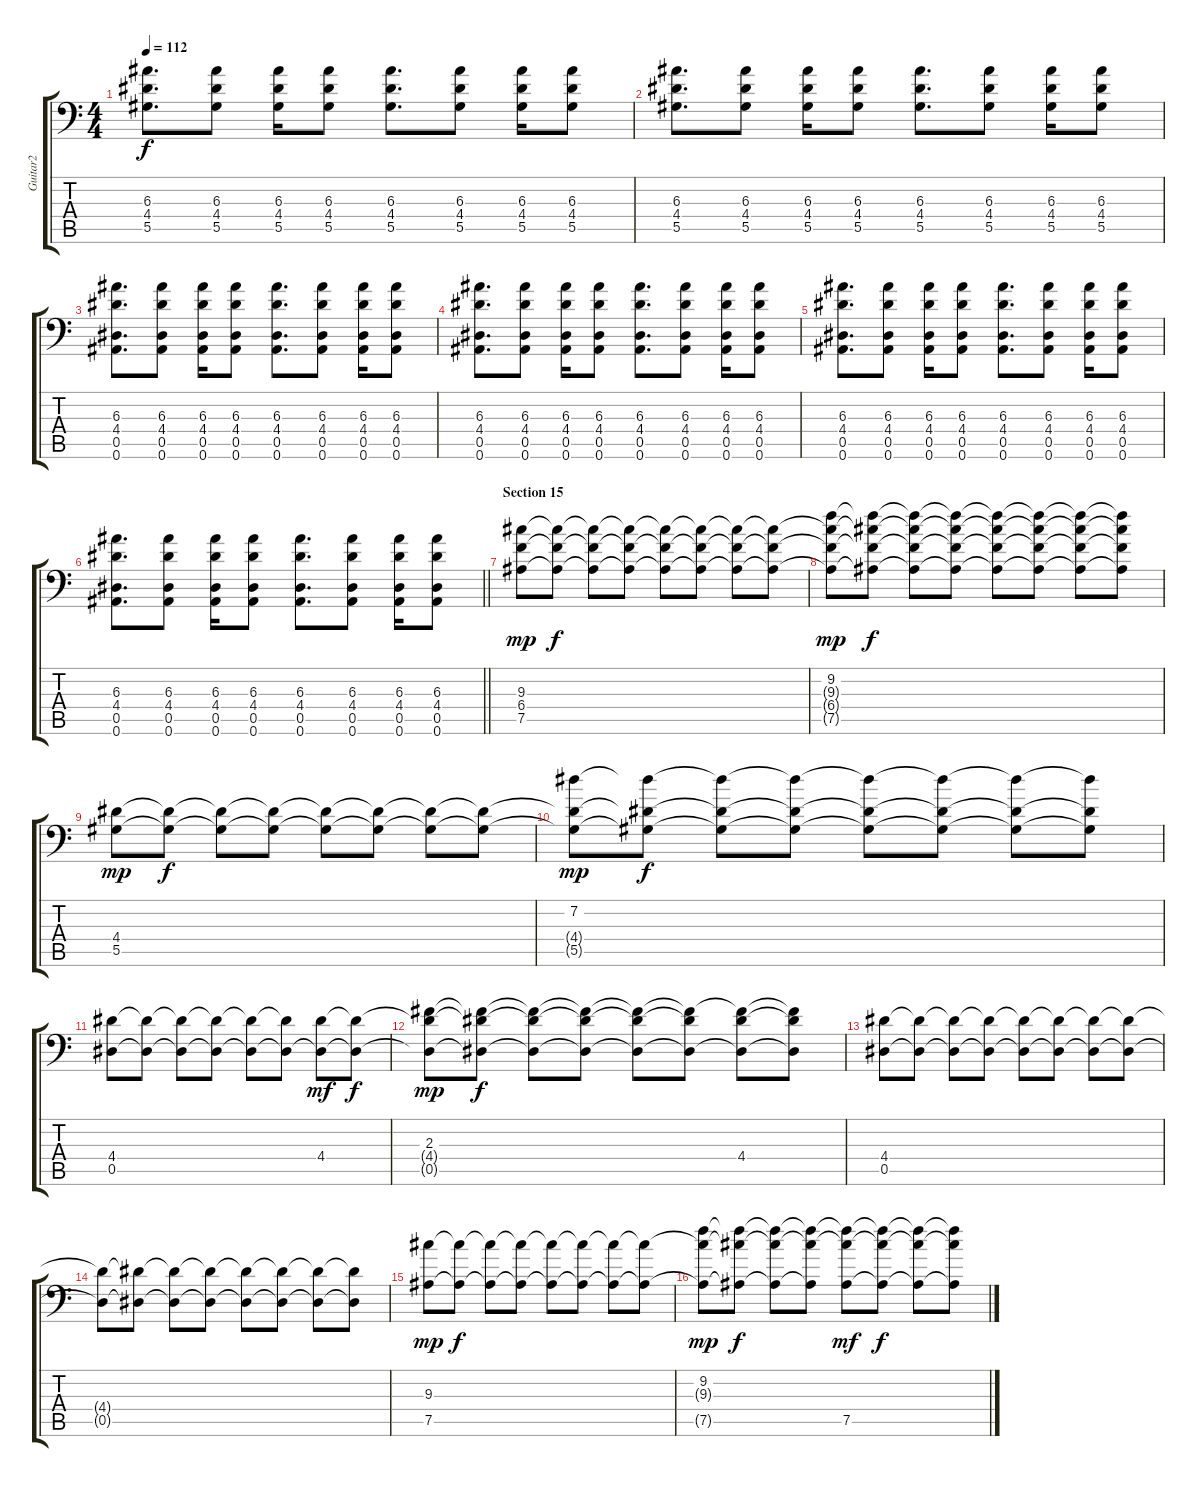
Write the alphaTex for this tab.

\track ("Guitar2" "Guitar2") {instrument overdrivenguitar}
\staff {score tabs}
\tuning (B3 Ab3 E3 B2 Eb2 Bb1) {hide}
\ts (4 4)
\tempo 112
\clef f4
\ks c
(6.3 4.4 5.5).8{d dy f} (6.3 4.4 5.5).8 (6.3 4.4 5.5).16 (6.3 4.4 5.5).8 (6.3 4.4 5.5).8{d} (6.3 4.4 5.5).8 (6.3 4.4 5.5).16 (6.3 4.4 5.5).8 |
(6.3 4.4 5.5).8{d} (6.3 4.4 5.5).8 (6.3 4.4 5.5).16 (6.3 4.4 5.5).8 (6.3 4.4 5.5).8{d} (6.3 4.4 5.5).8 (6.3 4.4 5.5).16 (6.3 4.4 5.5).8 |
(6.3 4.4 0.5 0.6).8{d} (6.3 4.4 0.5 0.6).8 (6.3 4.4 0.5 0.6).16 (6.3 4.4 0.5 0.6).8 (6.3 4.4 0.5 0.6).8{d} (6.3 4.4 0.5 0.6).8 (6.3 4.4 0.5 0.6).16 (6.3 4.4 0.5 0.6).8 |
(6.3 4.4 0.5 0.6).8{d} (6.3 4.4 0.5 0.6).8 (6.3 4.4 0.5 0.6).16 (6.3 4.4 0.5 0.6).8 (6.3 4.4 0.5 0.6).8{d} (6.3 4.4 0.5 0.6).8 (6.3 4.4 0.5 0.6).16 (6.3 4.4 0.5 0.6).8 |
(6.3 4.4 0.5 0.6).8{d} (6.3 4.4 0.5 0.6).8 (6.3 4.4 0.5 0.6).16 (6.3 4.4 0.5 0.6).8 (6.3 4.4 0.5 0.6).8{d} (6.3 4.4 0.5 0.6).8 (6.3 4.4 0.5 0.6).16 (6.3 4.4 0.5 0.6).8 |
\barLineRight lightlight
(6.3 4.4 0.5 0.6).8{d} (6.3 4.4 0.5 0.6).8 (6.3 4.4 0.5 0.6).16 (6.3 4.4 0.5 0.6).8 (6.3 4.4 0.5 0.6).8{d} (6.3 4.4 0.5 0.6).8 (6.3 4.4 0.5 0.6).16 (6.3 4.4 0.5 0.6).8 |
\section ("" "Section 15")
(9.3 6.4 7.5).8{dy mp instrument overdrivenguitar} (9.3{t} 6.4{t} 7.5{t}).8{dy f} (9.3{t} 6.4{t} 7.5{t}).8 (9.3{t} 6.4{t} 7.5{t}).8 (9.3{t} 6.4{t} 7.5{t}).8 (9.3{t} 6.4{t} 7.5{t}).8 (9.3{t} 6.4{t} 7.5{t}).8 (9.3{t} 6.4{t} 7.5{t}).8 |
(9.2 9.3{t} 6.4{t} 7.5{t}).8{dy mp} (9.2{t} 9.3{t} 6.4{t} 7.5{t}).8{dy f} (9.2{t} 9.3{t} 6.4{t} 7.5{t}).8 (9.2{t} 9.3{t} 6.4{t} 7.5{t}).8 (9.2{t} 9.3{t} 6.4{t} 7.5{t}).8 (9.2{t} 9.3{t} 6.4{t} 7.5{t}).8 (9.2{t} 9.3{t} 6.4{t} 7.5{t}).8 (9.2{t} 9.3{t} 6.4{t} 7.5{t}).8 |
(4.4 5.5).8{dy mp} (4.4{t} 5.5{t}).8{dy f} (4.4{t} 5.5{t}).8 (4.4{t} 5.5{t}).8 (4.4{t} 5.5{t}).8 (4.4{t} 5.5{t}).8 (4.4{t} 5.5{t}).8 (4.4{t} 5.5{t}).8 |
(7.2 4.4{t} 5.5{t}).8{dy mp} (7.2{t} 4.4{t} 5.5{t}).8{dy f} (7.2{t} 4.4{t} 5.5{t}).8 (7.2{t} 4.4{t} 5.5{t}).8 (7.2{t} 4.4{t} 5.5{t}).8 (7.2{t} 4.4{t} 5.5{t}).8 (7.2{t} 4.4{t} 5.5{t}).8 (7.2{t} 4.4{t} 5.5{t}).8 |
(4.4 0.5).8 (4.4{t} 0.5{t}).8 (4.4{t} 0.5{t}).8 (4.4{t} 0.5{t}).8 (4.4{t} 0.5{t}).8 (4.4{t} 0.5{t}).8 (4.4 0.5{t}).8{dy mf} (4.4{t} 0.5{t}).8{dy f} |
(2.3 4.4{t} 0.5{t}).8{dy mp} (2.3{t} 4.4{t} 0.5{t}).8{dy f} (2.3{t} 4.4{t} 0.5{t}).8 (2.3{t} 4.4{t} 0.5{t}).8 (2.3{t} 4.4{t} 0.5{t}).8 (2.3{t} 4.4{t} 0.5{t}).8 (2.3{t} 4.4 0.5{t}).8 (2.3{t} 4.4{t} 0.5{t}).8 |
(4.4 0.5).8 (4.4{t} 0.5{t}).8 (4.4{t} 0.5{t}).8 (4.4{t} 0.5{t}).8 (4.4{t} 0.5{t}).8 (4.4{t} 0.5{t}).8 (4.4{t} 0.5{t}).8 (4.4{t} 0.5{t}).8 |
(4.4{t} 0.5{t}).8 (4.4{t} 0.5{t}).8 (4.4{t} 0.5{t}).8 (4.4{t} 0.5{t}).8 (4.4{t} 0.5{t}).8 (4.4{t} 0.5{t}).8 (4.4{t} 0.5{t}).8 (4.4{t} 0.5{t}).8 |
(9.3 7.5).8{dy mp} (9.3{t} 7.5{t}).8{dy f} (9.3{t} 7.5{t}).8 (9.3{t} 7.5{t}).8 (9.3{t} 7.5{t}).8 (9.3{t} 7.5{t}).8 (9.3{t} 7.5{t}).8 (9.3{t} 7.5{t}).8 |
(9.2 9.3{t} 7.5{t}).8{dy mp} (9.2{t} 9.3{t} 7.5{t}).8{dy f} (9.2{t} 9.3{t} 7.5{t}).8 (9.2{t} 9.3{t} 7.5{t}).8 (9.2{t} 9.3{t} 7.5).8{dy mf} (9.2{t} 9.3{t} 7.5{t}).8{dy f} (9.2{t} 9.3{t} 7.5{t}).8 (9.2{t} 9.3{t} 7.5{t}).8
